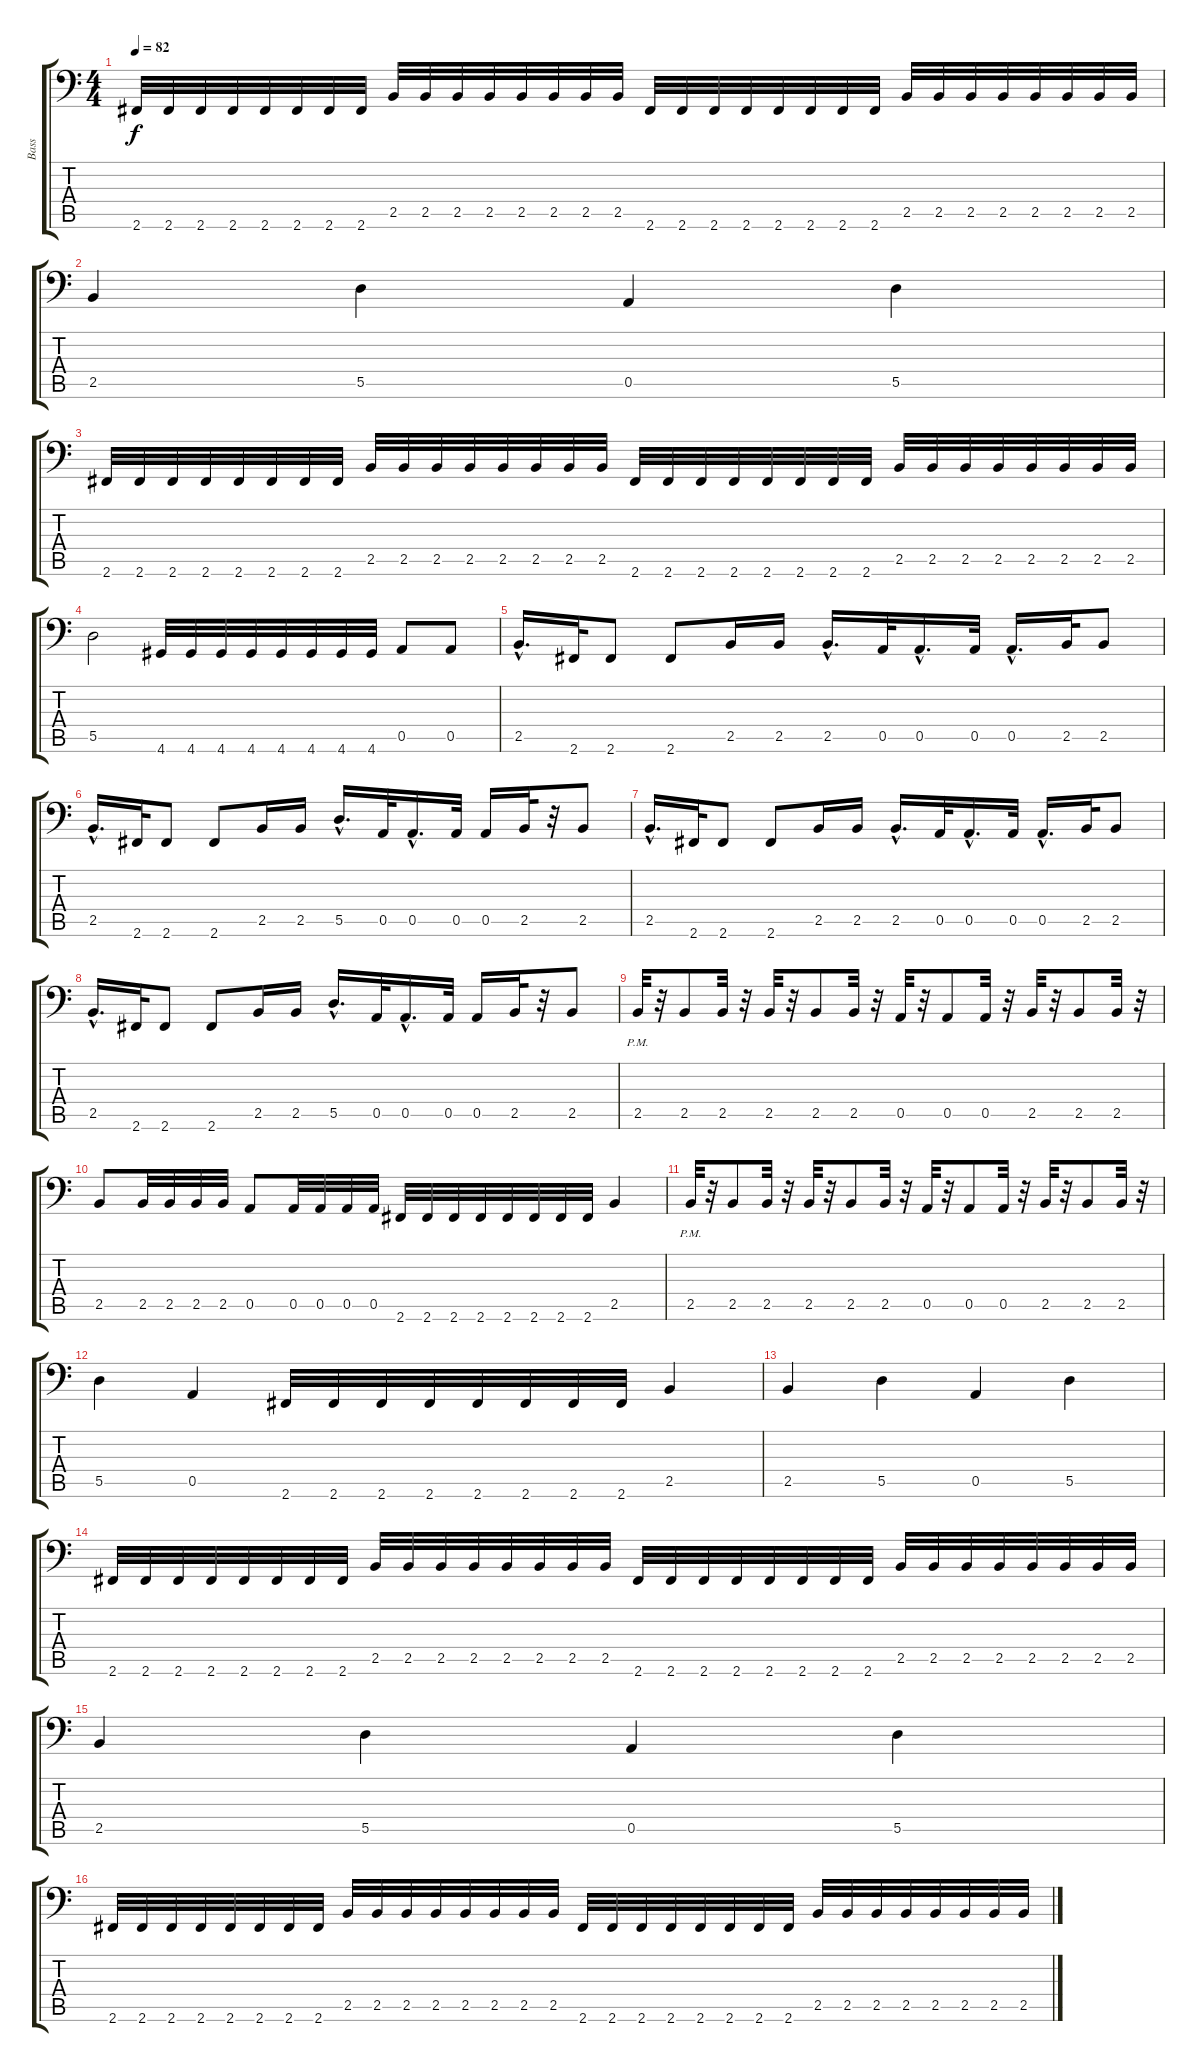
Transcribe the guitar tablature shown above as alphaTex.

\track ("Bass" "Bass") {instrument electricbasspick}
\staff {score tabs}
\tuning (E3 B2 G2 D2 A1 E1) {hide}
\ts (4 4)
\tempo 82
\clef f4
\ks c
2.6.32{dy f} 2.6.32 2.6.32 2.6.32 2.6.32 2.6.32 2.6.32 2.6.32 2.5.32 2.5.32 2.5.32 2.5.32 2.5.32 2.5.32 2.5.32 2.5.32 2.6.32 2.6.32 2.6.32 2.6.32 2.6.32 2.6.32 2.6.32 2.6.32 2.5.32 2.5.32 2.5.32 2.5.32 2.5.32 2.5.32 2.5.32 2.5.32 |
2.5.4 5.5.4 0.5.4 5.5.4 |
2.6.32 2.6.32 2.6.32 2.6.32 2.6.32 2.6.32 2.6.32 2.6.32 2.5.32 2.5.32 2.5.32 2.5.32 2.5.32 2.5.32 2.5.32 2.5.32 2.6.32 2.6.32 2.6.32 2.6.32 2.6.32 2.6.32 2.6.32 2.6.32 2.5.32 2.5.32 2.5.32 2.5.32 2.5.32 2.5.32 2.5.32 2.5.32 |
5.5.2 4.6.32 4.6.32 4.6.32 4.6.32 4.6.32 4.6.32 4.6.32 4.6.32 0.5.8 0.5.8 |
2.5{hac}.16{d} 2.6.32 2.6.8 2.6.8 2.5.16 2.5.16 2.5{hac}.16{d} 0.5.32 0.5{hac}.16{d} 0.5.32 0.5{hac}.16{d} 2.5.32 2.5.8 |
2.5{hac}.16{d} 2.6.32 2.6.8 2.6.8 2.5.16 2.5.16 5.5{hac}.16{d} 0.5.32 0.5{hac}.16{d} 0.5.32 0.5.16 2.5.32 r.32 2.5.8 |
2.5{hac}.16{d} 2.6.32 2.6.8 2.6.8 2.5.16 2.5.16 2.5{hac}.16{d} 0.5.32 0.5{hac}.16{d} 0.5.32 0.5{hac}.16{d} 2.5.32 2.5.8 |
2.5{hac}.16{d} 2.6.32 2.6.8 2.6.8 2.5.16 2.5.16 5.5{hac}.16{d} 0.5.32 0.5{hac}.16{d} 0.5.32 0.5.16 2.5.32 r.32 2.5.8 |
2.5{pm}.32 r.32 2.5.8 2.5.32 r.32 2.5.32 r.32 2.5.8 2.5.32 r.32 0.5.32 r.32 0.5.8 0.5.32 r.32 2.5.32 r.32 2.5.8 2.5.32 r.32 |
2.5.8 2.5.32 2.5.32 2.5.32 2.5.32 0.5.8 0.5.32 0.5.32 0.5.32 0.5.32 2.6.32 2.6.32 2.6.32 2.6.32 2.6.32 2.6.32 2.6.32 2.6.32 2.5.4 |
2.5{pm}.32 r.32 2.5.8 2.5.32 r.32 2.5.32 r.32 2.5.8 2.5.32 r.32 0.5.32 r.32 0.5.8 0.5.32 r.32 2.5.32 r.32 2.5.8 2.5.32 r.32 |
5.5.4 0.5.4 2.6.32 2.6.32 2.6.32 2.6.32 2.6.32 2.6.32 2.6.32 2.6.32 2.5.4 |
2.5.4 5.5.4 0.5.4 5.5.4 |
2.6.32 2.6.32 2.6.32 2.6.32 2.6.32 2.6.32 2.6.32 2.6.32 2.5.32 2.5.32 2.5.32 2.5.32 2.5.32 2.5.32 2.5.32 2.5.32 2.6.32 2.6.32 2.6.32 2.6.32 2.6.32 2.6.32 2.6.32 2.6.32 2.5.32 2.5.32 2.5.32 2.5.32 2.5.32 2.5.32 2.5.32 2.5.32 |
2.5.4 5.5.4 0.5.4 5.5.4 |
2.6.32 2.6.32 2.6.32 2.6.32 2.6.32 2.6.32 2.6.32 2.6.32 2.5.32 2.5.32 2.5.32 2.5.32 2.5.32 2.5.32 2.5.32 2.5.32 2.6.32 2.6.32 2.6.32 2.6.32 2.6.32 2.6.32 2.6.32 2.6.32 2.5.32 2.5.32 2.5.32 2.5.32 2.5.32 2.5.32 2.5.32 2.5.32
